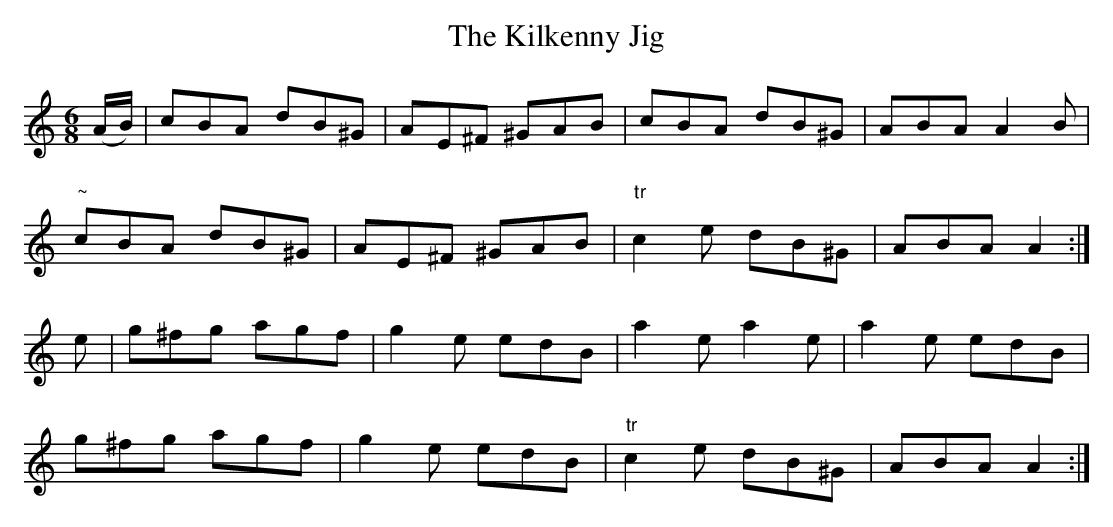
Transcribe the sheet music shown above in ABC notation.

X:1
T: Kilkenny Jig, The
M:6/8
L:1/8
K:Am
(A/B/) | cBA dB^G | AE^F ^GAB | cBA dB^G | ABA A2B |
"~"cBA dB^G | AE^F ^GAB | "tr"c2e dB^G | ABA A2 :|
e | g^fg agf | g2e edB | a2e a2e | a2e edB |
g^fg agf | g2e edB | "tr"c2e dB^G | ABA A2 :|
